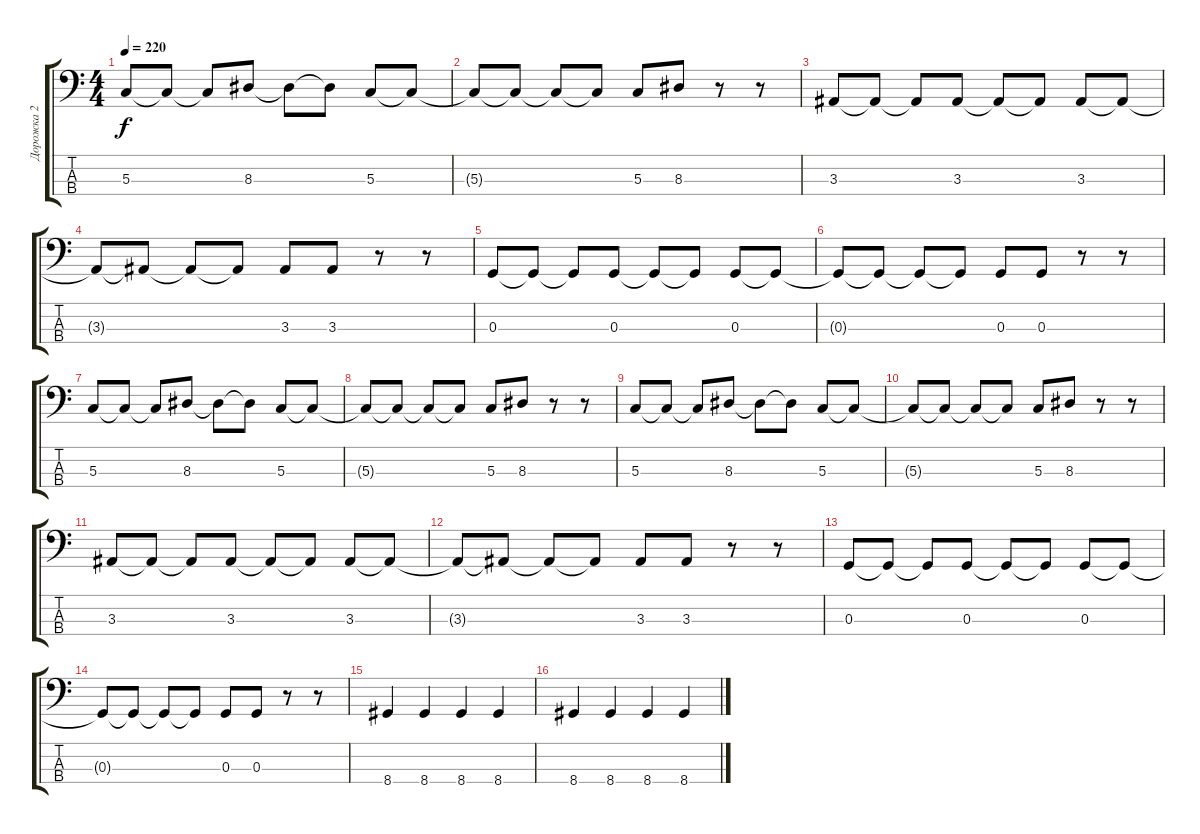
\track ("Дорожка 2" "Дорожка 2") {instrument electricbassfinger}
\staff {score tabs}
\tuning (F2 C2 G1 C1) {hide}
\ts (4 4)
\tempo 220
\clef f4
\ks c
5.3.8{dy f} 5.3{t}.8 5.3{t}.8 8.3.8 8.3{t}.8 8.3{t}.8 5.3.8 5.3{t}.8 |
5.3{t}.8 5.3{t}.8 5.3{t}.8 5.3{t}.8 5.3.8 8.3.8 r.8 r.8 |
3.3.8 3.3{t}.8 3.3{t}.8 3.3.8 3.3{t}.8 3.3{t}.8 3.3.8 3.3{t}.8 |
3.3{t}.8 3.3{t}.8 3.3{t}.8 3.3{t}.8 3.3.8 3.3.8 r.8 r.8 |
0.3.8 0.3{t}.8 0.3{t}.8 0.3.8 0.3{t}.8 0.3{t}.8 0.3.8 0.3{t}.8 |
0.3{t}.8 0.3{t}.8 0.3{t}.8 0.3{t}.8 0.3.8 0.3.8 r.8 r.8 |
5.3.8 5.3{t}.8 5.3{t}.8 8.3.8 8.3{t}.8 8.3{t}.8 5.3.8 5.3{t}.8 |
5.3{t}.8 5.3{t}.8 5.3{t}.8 5.3{t}.8 5.3.8 8.3.8 r.8 r.8 |
5.3.8 5.3{t}.8 5.3{t}.8 8.3.8 8.3{t}.8 8.3{t}.8 5.3.8 5.3{t}.8 |
5.3{t}.8 5.3{t}.8 5.3{t}.8 5.3{t}.8 5.3.8 8.3.8 r.8 r.8 |
3.3.8 3.3{t}.8 3.3{t}.8 3.3.8 3.3{t}.8 3.3{t}.8 3.3.8 3.3{t}.8 |
3.3{t}.8 3.3{t}.8 3.3{t}.8 3.3{t}.8 3.3.8 3.3.8 r.8 r.8 |
0.3.8 0.3{t}.8 0.3{t}.8 0.3.8 0.3{t}.8 0.3{t}.8 0.3.8 0.3{t}.8 |
0.3{t}.8 0.3{t}.8 0.3{t}.8 0.3{t}.8 0.3.8 0.3.8 r.8 r.8 |
8.4.4 8.4.4 8.4.4 8.4.4 |
8.4.4 8.4.4 8.4.4 8.4.4
